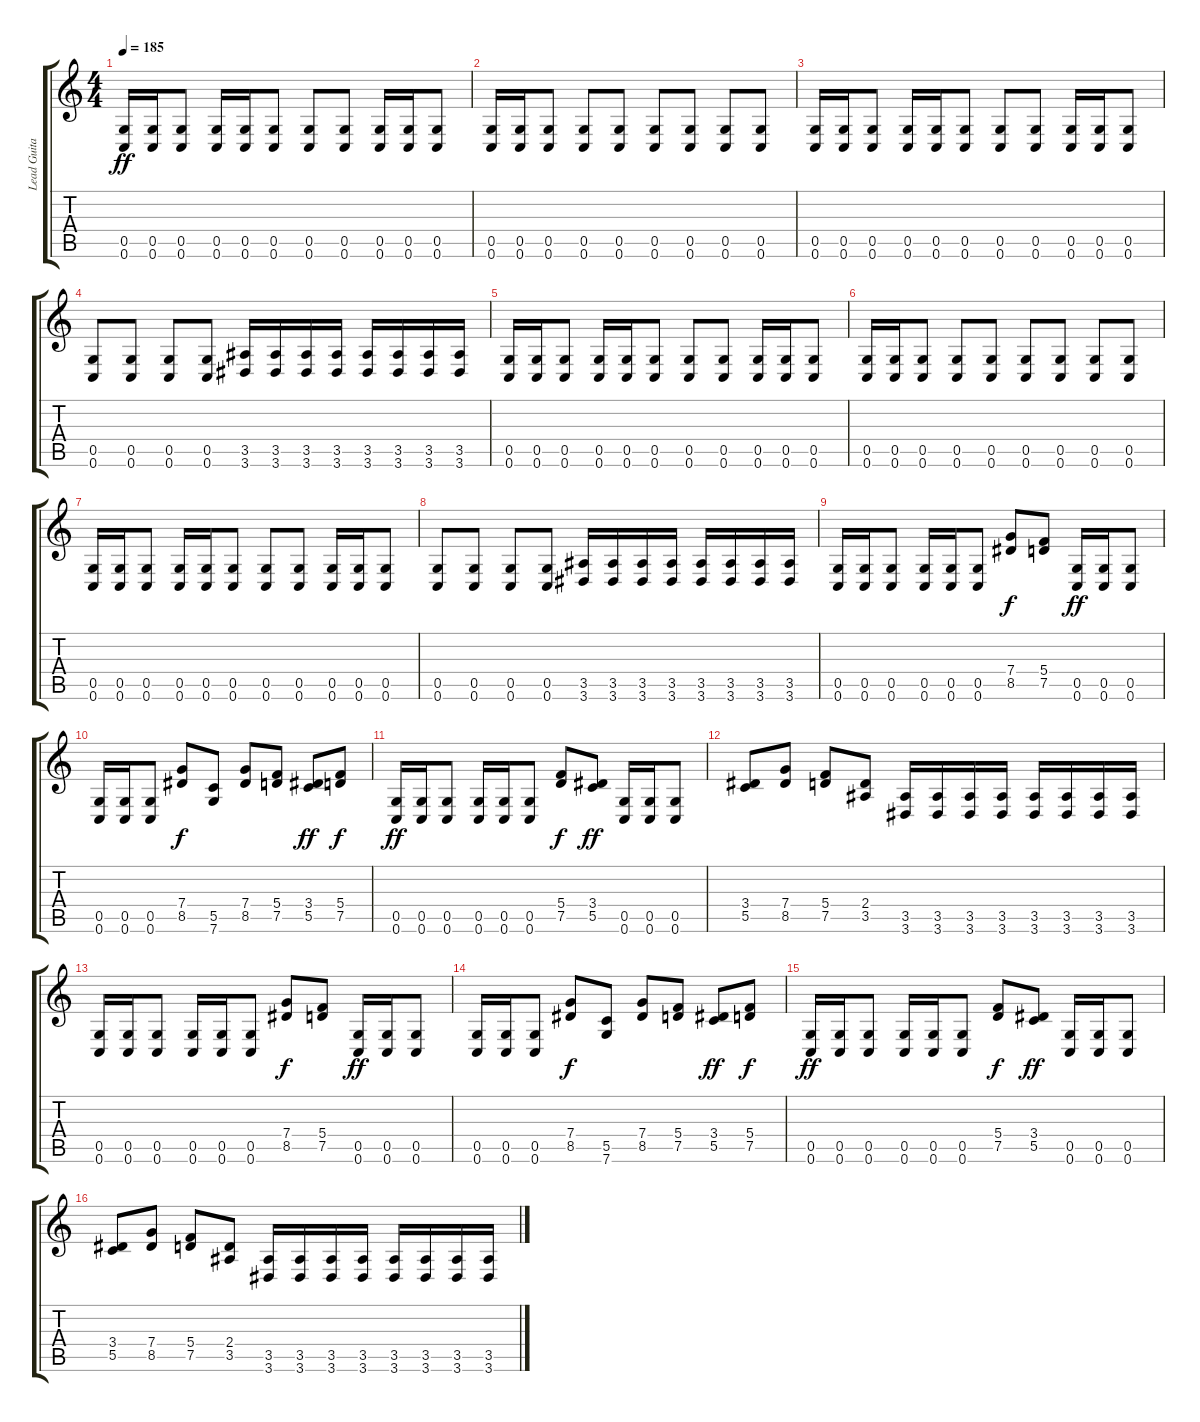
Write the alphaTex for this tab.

\track ("Lead Guitar" "Lead Guita") {solo instrument distortionguitar}
\staff {score tabs}
\tuning (D4 A3 F3 C3 G2 C2) {hide}
\ts (4 4)
\tempo 185
\clef g2
\ks c
(0.5 0.6).16{dy ff instrument distortionguitar} (0.5 0.6).16 (0.5 0.6).8 (0.5 0.6).16 (0.5 0.6).16 (0.5 0.6).8 (0.5 0.6).8 (0.5 0.6).8 (0.5 0.6).16 (0.5 0.6).16 (0.5 0.6).8 |
(0.5 0.6).16 (0.5 0.6).16 (0.5 0.6).8 (0.5 0.6).8 (0.5 0.6).8 (0.5 0.6).8 (0.5 0.6).8 (0.5 0.6).8 (0.5 0.6).8 |
(0.5 0.6).16 (0.5 0.6).16 (0.5 0.6).8 (0.5 0.6).16 (0.5 0.6).16 (0.5 0.6).8 (0.5 0.6).8 (0.5 0.6).8 (0.5 0.6).16 (0.5 0.6).16 (0.5 0.6).8 |
(0.5 0.6).8 (0.5 0.6).8 (0.5 0.6).8 (0.5 0.6).8 (3.5 3.6).16 (3.5 3.6).16 (3.5 3.6).16 (3.5 3.6).16 (3.5 3.6).16 (3.5 3.6).16 (3.5 3.6).16 (3.5 3.6).16 |
(0.5 0.6).16 (0.5 0.6).16 (0.5 0.6).8 (0.5 0.6).16 (0.5 0.6).16 (0.5 0.6).8 (0.5 0.6).8 (0.5 0.6).8 (0.5 0.6).16 (0.5 0.6).16 (0.5 0.6).8 |
(0.5 0.6).16 (0.5 0.6).16 (0.5 0.6).8 (0.5 0.6).8 (0.5 0.6).8 (0.5 0.6).8 (0.5 0.6).8 (0.5 0.6).8 (0.5 0.6).8 |
(0.5 0.6).16 (0.5 0.6).16 (0.5 0.6).8 (0.5 0.6).16 (0.5 0.6).16 (0.5 0.6).8 (0.5 0.6).8 (0.5 0.6).8 (0.5 0.6).16 (0.5 0.6).16 (0.5 0.6).8 |
(0.5 0.6).8 (0.5 0.6).8 (0.5 0.6).8 (0.5 0.6).8 (3.5 3.6).16 (3.5 3.6).16 (3.5 3.6).16 (3.5 3.6).16 (3.5 3.6).16 (3.5 3.6).16 (3.5 3.6).16 (3.5 3.6).16 |
(0.5 0.6).16 (0.5 0.6).16 (0.5 0.6).8 (0.5 0.6).16 (0.5 0.6).16 (0.5 0.6).8 (7.4 8.5).8{dy f} (5.4 7.5).8 (0.5 0.6).16{dy ff} (0.5 0.6).16 (0.5 0.6).8 |
(0.5 0.6).16 (0.5 0.6).16 (0.5 0.6).8 (7.4 8.5).8{dy f} (5.5 7.6).8 (7.4 8.5).8 (5.4 7.5).8 (3.4 5.5).8{dy ff} (5.4 7.5).8{dy f} |
(0.5 0.6).16{dy ff} (0.5 0.6).16 (0.5 0.6).8 (0.5 0.6).16 (0.5 0.6).16 (0.5 0.6).8 (5.4 7.5).8{dy f} (3.4 5.5).8{dy ff} (0.5 0.6).16 (0.5 0.6).16 (0.5 0.6).8 |
(3.4 5.5).8 (7.4 8.5).8 (5.4 7.5).8 (2.4 3.5).8 (3.5 3.6).16 (3.5 3.6).16 (3.5 3.6).16 (3.5 3.6).16 (3.5 3.6).16 (3.5 3.6).16 (3.5 3.6).16 (3.5 3.6).16 |
(0.5 0.6).16 (0.5 0.6).16 (0.5 0.6).8 (0.5 0.6).16 (0.5 0.6).16 (0.5 0.6).8 (7.4 8.5).8{dy f} (5.4 7.5).8 (0.5 0.6).16{dy ff} (0.5 0.6).16 (0.5 0.6).8 |
(0.5 0.6).16 (0.5 0.6).16 (0.5 0.6).8 (7.4 8.5).8{dy f} (5.5 7.6).8 (7.4 8.5).8 (5.4 7.5).8 (3.4 5.5).8{dy ff} (5.4 7.5).8{dy f} |
(0.5 0.6).16{dy ff} (0.5 0.6).16 (0.5 0.6).8 (0.5 0.6).16 (0.5 0.6).16 (0.5 0.6).8 (5.4 7.5).8{dy f} (3.4 5.5).8{dy ff} (0.5 0.6).16 (0.5 0.6).16 (0.5 0.6).8 |
(3.4 5.5).8 (7.4 8.5).8 (5.4 7.5).8 (2.4 3.5).8 (3.5 3.6).16 (3.5 3.6).16 (3.5 3.6).16 (3.5 3.6).16 (3.5 3.6).16 (3.5 3.6).16 (3.5 3.6).16 (3.5 3.6).16
